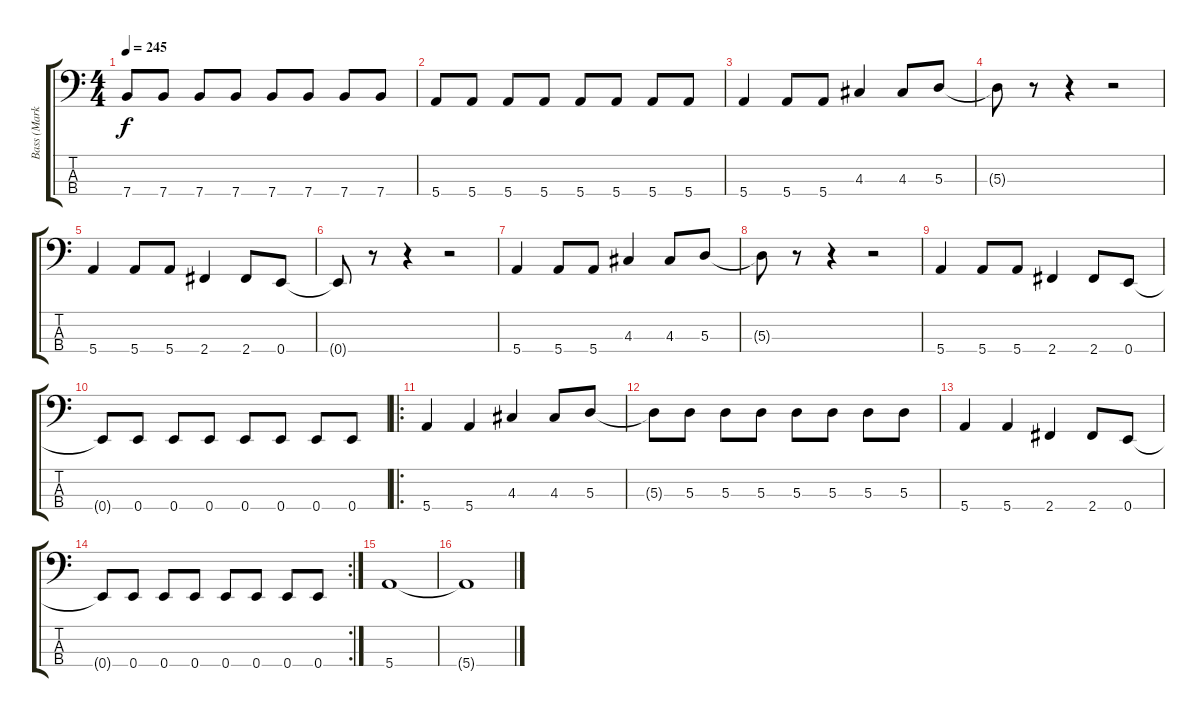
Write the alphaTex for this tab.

\track ("Bass (Mark Hoppus)" "Bass (Mark") {instrument electricbasspick}
\staff {score tabs}
\tuning (G2 D2 A1 E1) {hide}
\ts (4 4)
\tempo 245
\clef f4
\ks c
7.4.8{dy f} 7.4.8 7.4.8 7.4.8 7.4.8 7.4.8 7.4.8 7.4.8 |
5.4.8 5.4.8 5.4.8 5.4.8 5.4.8 5.4.8 5.4.8 5.4.8 |
5.4.4 5.4.8 5.4.8 4.3.4 4.3.8 5.3.8 |
5.3{t}.8 r.8 r.4 r.2 |
5.4.4 5.4.8 5.4.8 2.4.4 2.4.8 0.4.8 |
0.4{t}.8 r.8 r.4 r.2 |
5.4.4 5.4.8 5.4.8 4.3.4 4.3.8 5.3.8 |
5.3{t}.8 r.8 r.4 r.2 |
5.4.4 5.4.8 5.4.8 2.4.4 2.4.8 0.4.8 |
0.4{t}.8 0.4.8 0.4.8 0.4.8 0.4.8 0.4.8 0.4.8 0.4.8 |
\ro
5.4.4 5.4.4 4.3.4 4.3.8 5.3.8 |
5.3{t}.8 5.3.8 5.3.8 5.3.8 5.3.8 5.3.8 5.3.8 5.3.8 |
5.4.4 5.4.4 2.4.4 2.4.8 0.4.8 |
\rc 2
0.4{t}.8 0.4.8 0.4.8 0.4.8 0.4.8 0.4.8 0.4.8 0.4.8 |
5.4.1 |
5.4{t}.1
